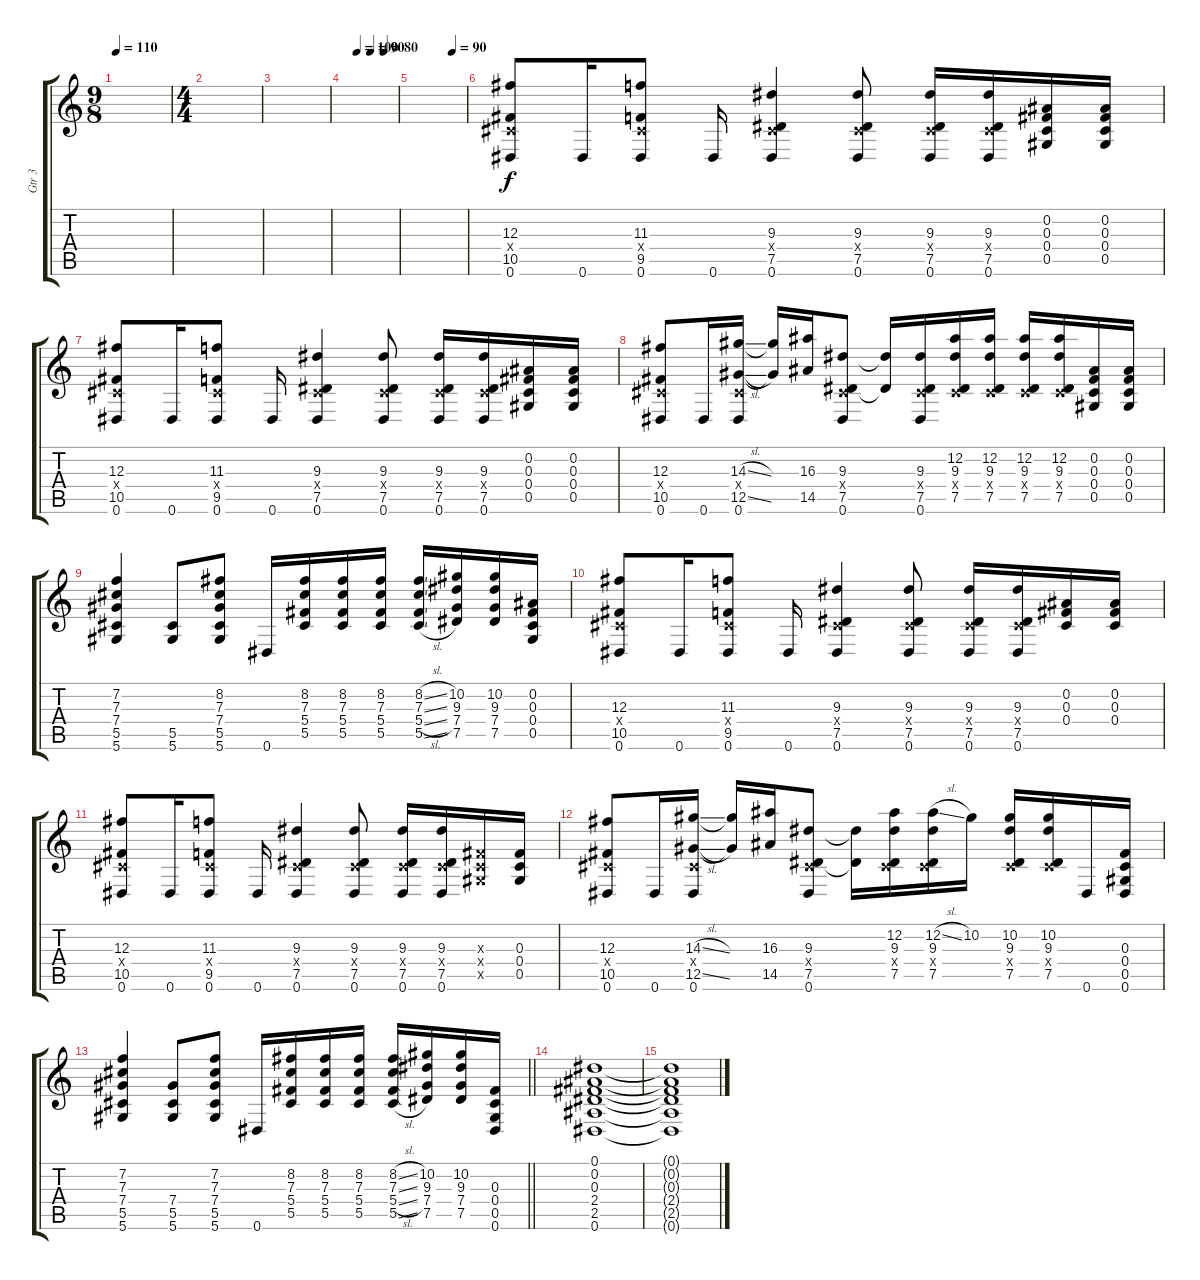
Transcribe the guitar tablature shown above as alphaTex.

\track ("Gtr 3" "Gtr 3") {instrument overdrivenguitar}
\staff {score tabs}
\tuning (Eb4 Bb3 Gb3 Db3 Ab2 Eb2) {hide}
\ts (9 8)
\tempo 110
\clef g2
\ks c
|
\ts (4 4)
|
|
\tempo (100 0.25)
\tempo (90 0.5)
\tempo (80 0.75)
|
\tempo (90 0.75)
|
(12.3 0.4{x} 10.5 0.6).8 0.6.16 (11.3 0.4{x} 9.5 0.6).8 0.6.16 (9.3 0.4{x} 7.5 0.6).4 (9.3 0.4{x} 7.5 0.6).8 (9.3 0.4{x} 7.5 0.6).16 (9.3 0.4{x} 7.5 0.6).16 (0.2 0.3 0.4 0.5).16 (0.2 0.3 0.4 0.5).16 |
(12.3 0.4{x} 10.5 0.6).8 0.6.16 (11.3 0.4{x} 9.5 0.6).8 0.6.16 (9.3 0.4{x} 7.5 0.6).4 (9.3 0.4{x} 7.5 0.6).8 (9.3 0.4{x} 7.5 0.6).16 (9.3 0.4{x} 7.5 0.6).16 (0.2 0.3 0.4 0.5).16 (0.2 0.3 0.4 0.5).16 |
(12.3 0.4{x} 10.5 0.6).8 0.6.16 (14.3{sl} 0.4{x} 12.5{sl} 0.6).16 (14.3{t} 12.5{t}).16 (16.3 14.5).16 (9.3 0.4{x} 7.5 0.6).8 (9.3{t} 7.5{t}).16 (9.3 0.4{x} 7.5 0.6).16 (12.2 9.3 0.4{x} 7.5).16 (12.2 9.3 0.4{x} 7.5).16 (12.2 9.3 0.4{x} 7.5).16 (12.2 9.3 0.4{x} 7.5).16 (0.2 0.3 0.4 0.5).16 (0.2 0.3 0.4 0.5).16 |
(7.2 7.3 7.4 5.5 5.6).4 (5.5 5.6).8 (8.2 7.3 7.4 5.5 5.6).8 0.6.16 (8.2 7.3 5.4 5.5).16 (8.2 7.3 5.4 5.5).16 (8.2 7.3 5.4 5.5).16 (8.2{sl} 7.3{sl} 5.4{sl} 5.5{sl}).16 (10.2 9.3 7.4 7.5).16 (10.2 9.3 7.4 7.5).16 (0.2 0.3 0.4 0.5).16 |
(12.3 0.4{x} 10.5 0.6).8 0.6.16 (11.3 0.4{x} 9.5 0.6).8 0.6.16 (9.3 0.4{x} 7.5 0.6).4 (9.3 0.4{x} 7.5 0.6).8 (9.3 0.4{x} 7.5 0.6).16 (9.3 0.4{x} 7.5 0.6).16 (0.2 0.3 0.4).16 (0.2 0.3 0.4).16 |
(12.3 0.4{x} 10.5 0.6).8 0.6.16 (11.3 0.4{x} 9.5 0.6).8 0.6.16 (9.3 0.4{x} 7.5 0.6).4 (9.3 0.4{x} 7.5 0.6).8 (9.3 0.4{x} 7.5 0.6).16 (9.3 0.4{x} 7.5 0.6).16 (0.3{x} 0.4{x} 0.5{x}).16 (0.3 0.4 0.5).16 |
(12.3 0.4{x} 10.5 0.6).8 0.6.16 (14.3{sl} 0.4{x} 12.5{sl} 0.6).16 (14.3{t} 12.5{t}).16 (16.3 14.5).16 (9.3 0.4{x} 7.5 0.6).8 (9.3{t} 7.5{t}).16 (12.2 9.3 0.4{x} 7.5).16 (12.2{sl} 9.3 0.4{x} 7.5).16 10.2.16 (10.2 9.3 0.4{x} 7.5).16 (10.2 9.3 0.4{x} 7.5).16 0.6.16 (0.3 0.4 0.5 0.6).16 |
\barLineRight lightlight
(7.2 7.3 7.4 5.5 5.6).4 (7.4 5.5 5.6).8 (7.2 7.3 7.4 5.5 5.6).8 0.6.16 (8.2 7.3 5.4 5.5).16 (8.2 7.3 5.4 5.5).16 (8.2 7.3 5.4 5.5).16 (8.2{sl} 7.3{sl} 5.4{sl} 5.5{sl}).16 (10.2 9.3 7.4 7.5).16 (10.2 9.3 7.4 7.5).16 (0.3 0.4 0.5 0.6).16 |
(0.1 0.2 0.3 2.4 2.5 0.6).1{volume 3} |
(0.1{t} 0.2{t} 0.3{t} 2.4{t} 2.5{t} 0.6{t}).1
